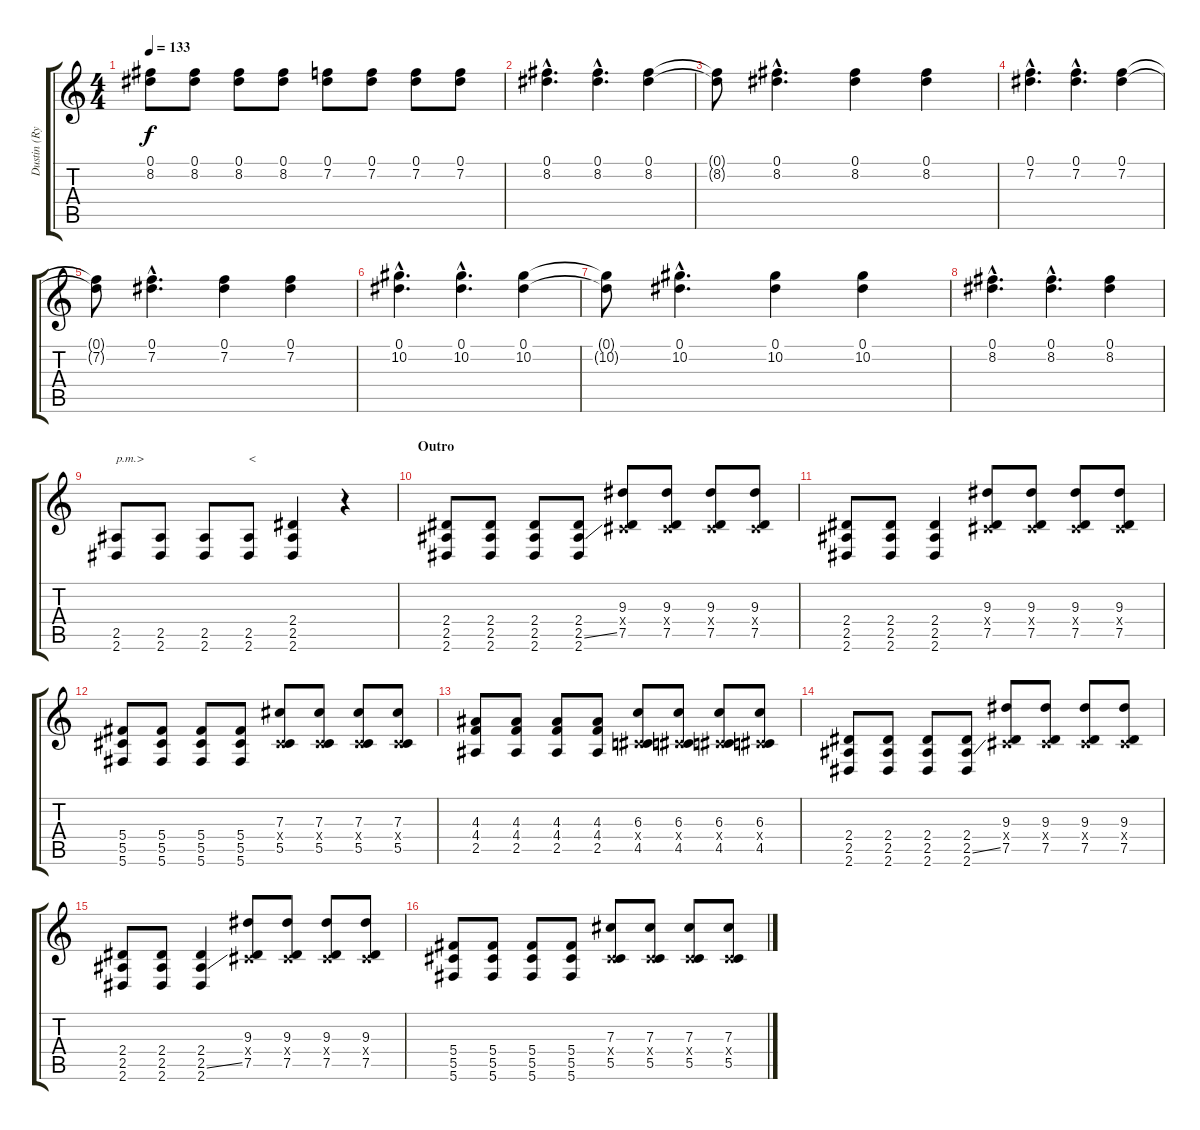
\track ("Dustin (Rythm)" "Dustin (Ry") {instrument overdrivenguitar}
\staff {score tabs}
\tuning (Eb4 Bb3 Gb3 Db3 Ab2 Db2) {hide}
\ts (4 4)
\tempo 133
\clef g2
\ks c
(0.1 8.2).8{dy f} (0.1 8.2).8 (0.1 8.2).8 (0.1 8.2).8 (0.1 7.2).8 (0.1 7.2).8 (0.1 7.2).8 (0.1 7.2).8 |
(0.1{hac} 8.2{hac}).4{d} (0.1{hac} 8.2{hac}).4{d} (0.1 8.2).4 |
(0.1{t} 8.2{t}).8 (0.1{hac} 8.2{hac}).4{d} (0.1 8.2).4 (0.1 8.2).4 |
(0.1{hac} 7.2{hac}).4{d} (0.1{hac} 7.2{hac}).4{d} (0.1 7.2).4 |
(0.1{t} 7.2{t}).8 (0.1{hac} 7.2{hac}).4{d} (0.1 7.2).4 (0.1 7.2).4 |
(0.1{hac} 10.2{hac}).4{d} (0.1{hac} 10.2{hac}).4{d} (0.1 10.2).4 |
(0.1{t} 10.2{t}).8 (0.1{hac} 10.2{hac}).4{d} (0.1 10.2).4 (0.1 10.2).4 |
(0.1{hac} 8.2{hac}).4{d} (0.1{hac} 8.2{hac}).4{d} (0.1 8.2).4 |
(2.5 2.6).8{txt "p.m.>"} (2.5 2.6).8 (2.5 2.6).8 (2.5 2.6).8{txt "<"} (2.4 2.5 2.6).4 r.4 |
\section ("" "Outro")
(2.4 2.5 2.6).8 (2.4 2.5 2.6).8 (2.4 2.5 2.6).8 (2.4 2.5{ss} 2.6).8 (9.3 0.4{x} 7.5).8 (9.3 0.4{x} 7.5).8 (9.3 0.4{x} 7.5).8 (9.3 0.4{x} 7.5).8 |
(2.4 2.5 2.6).8 (2.4 2.5 2.6).8 (2.4 2.5 2.6).4 (9.3 0.4{x} 7.5).8 (9.3 0.4{x} 7.5).8 (9.3 0.4{x} 7.5).8 (9.3 0.4{x} 7.5).8 |
(5.4 5.5 5.6).8 (5.4 5.5 5.6).8 (5.4 5.5 5.6).8 (5.4 5.5 5.6).8 (7.3 0.4{x} 5.5).8 (7.3 0.4{x} 5.5).8 (7.3 0.4{x} 5.5).8 (7.3 0.4{x} 5.5).8 |
(4.3 4.4 2.5).8 (4.3 4.4 2.5).8 (4.3 4.4 2.5).8 (4.3 4.4 2.5).8 (6.3 0.4{x} 4.5).8 (6.3 0.4{x} 4.5).8 (6.3 0.4{x} 4.5).8 (6.3 0.4{x} 4.5).8 |
(2.4 2.5 2.6).8 (2.4 2.5 2.6).8 (2.4 2.5 2.6).8 (2.4 2.5{ss} 2.6).8 (9.3 0.4{x} 7.5).8 (9.3 0.4{x} 7.5).8 (9.3 0.4{x} 7.5).8 (9.3 0.4{x} 7.5).8 |
(2.4 2.5 2.6).8 (2.4 2.5 2.6).8 (2.4 2.5{ss} 2.6).4 (9.3 0.4{x} 7.5).8 (9.3 0.4{x} 7.5).8 (9.3 0.4{x} 7.5).8 (9.3 0.4{x} 7.5).8 |
(5.4 5.5 5.6).8 (5.4 5.5 5.6).8 (5.4 5.5 5.6).8 (5.4 5.5 5.6).8 (7.3 0.4{x} 5.5).8 (7.3 0.4{x} 5.5).8 (7.3 0.4{x} 5.5).8 (7.3 0.4{x} 5.5).8
